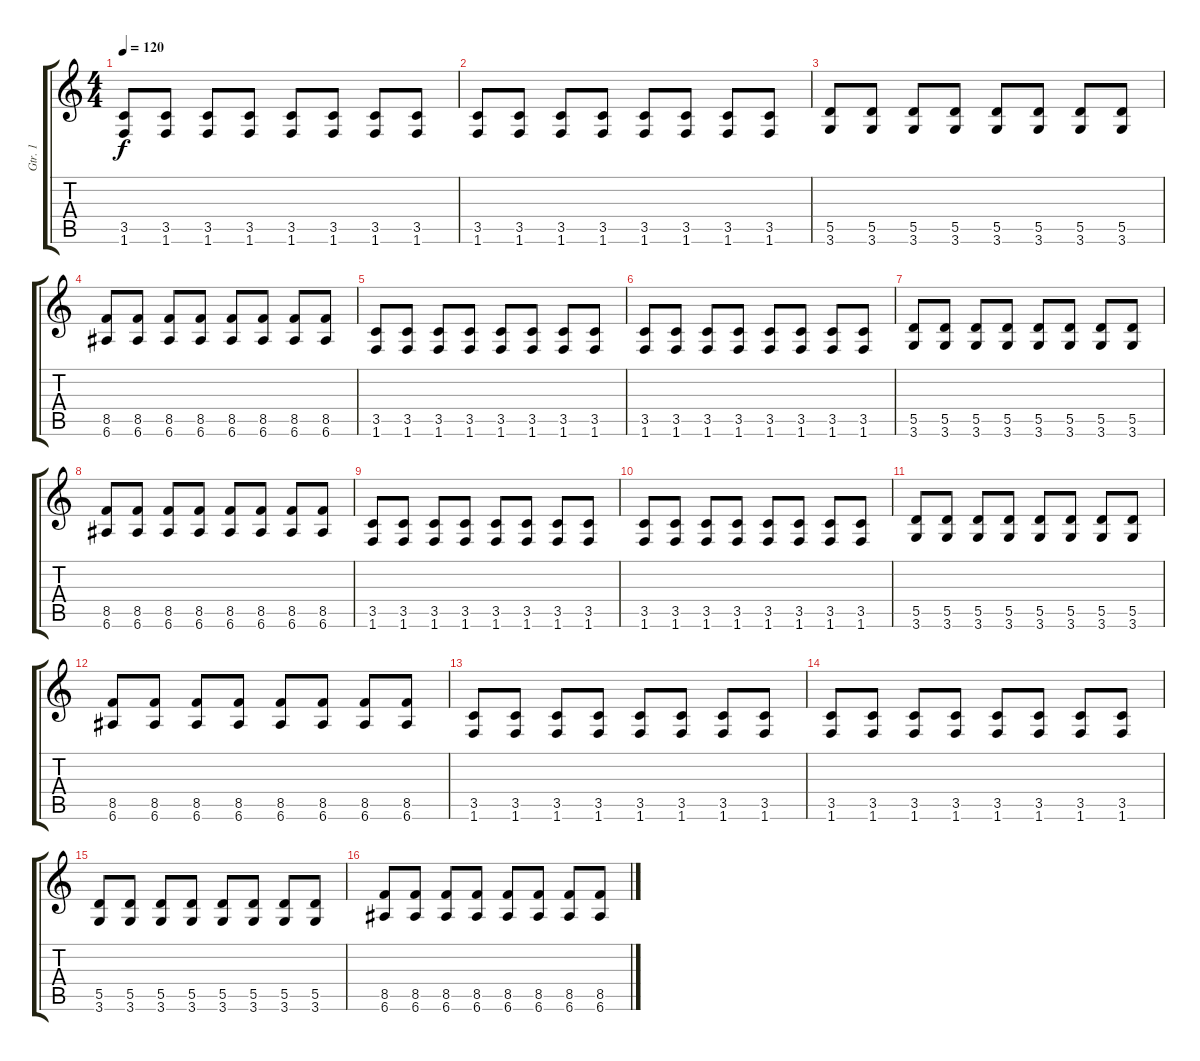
\track ("Gtr. 1" "Gtr. 1") {instrument electricguitarmuted}
\staff {score tabs}
\tuning (E4 B3 G3 D3 A2 E2) {hide}
\ts (4 4)
\tempo 120
\clef g2
\ks c
(3.5 1.6).8{dy f} (3.5 1.6).8 (3.5 1.6).8 (3.5 1.6).8 (3.5 1.6).8 (3.5 1.6).8 (3.5 1.6).8 (3.5 1.6).8 |
(3.5 1.6).8 (3.5 1.6).8 (3.5 1.6).8 (3.5 1.6).8 (3.5 1.6).8 (3.5 1.6).8 (3.5 1.6).8 (3.5 1.6).8 |
(5.5 3.6).8 (5.5 3.6).8 (5.5 3.6).8 (5.5 3.6).8 (5.5 3.6).8 (5.5 3.6).8 (5.5 3.6).8 (5.5 3.6).8 |
(8.5 6.6).8 (8.5 6.6).8 (8.5 6.6).8 (8.5 6.6).8 (8.5 6.6).8 (8.5 6.6).8 (8.5 6.6).8 (8.5 6.6).8 |
(3.5 1.6).8 (3.5 1.6).8 (3.5 1.6).8 (3.5 1.6).8 (3.5 1.6).8 (3.5 1.6).8 (3.5 1.6).8 (3.5 1.6).8 |
(3.5 1.6).8 (3.5 1.6).8 (3.5 1.6).8 (3.5 1.6).8 (3.5 1.6).8 (3.5 1.6).8 (3.5 1.6).8 (3.5 1.6).8 |
(5.5 3.6).8 (5.5 3.6).8 (5.5 3.6).8 (5.5 3.6).8 (5.5 3.6).8 (5.5 3.6).8 (5.5 3.6).8 (5.5 3.6).8 |
(8.5 6.6).8 (8.5 6.6).8 (8.5 6.6).8 (8.5 6.6).8 (8.5 6.6).8 (8.5 6.6).8 (8.5 6.6).8 (8.5 6.6).8 |
(3.5 1.6).8 (3.5 1.6).8 (3.5 1.6).8 (3.5 1.6).8 (3.5 1.6).8 (3.5 1.6).8 (3.5 1.6).8 (3.5 1.6).8 |
(3.5 1.6).8 (3.5 1.6).8 (3.5 1.6).8 (3.5 1.6).8 (3.5 1.6).8 (3.5 1.6).8 (3.5 1.6).8 (3.5 1.6).8 |
(5.5 3.6).8 (5.5 3.6).8 (5.5 3.6).8 (5.5 3.6).8 (5.5 3.6).8 (5.5 3.6).8 (5.5 3.6).8 (5.5 3.6).8 |
(8.5 6.6).8 (8.5 6.6).8 (8.5 6.6).8 (8.5 6.6).8 (8.5 6.6).8 (8.5 6.6).8 (8.5 6.6).8 (8.5 6.6).8 |
(3.5 1.6).8 (3.5 1.6).8 (3.5 1.6).8 (3.5 1.6).8 (3.5 1.6).8 (3.5 1.6).8 (3.5 1.6).8 (3.5 1.6).8 |
(3.5 1.6).8 (3.5 1.6).8 (3.5 1.6).8 (3.5 1.6).8 (3.5 1.6).8 (3.5 1.6).8 (3.5 1.6).8 (3.5 1.6).8 |
(5.5 3.6).8 (5.5 3.6).8 (5.5 3.6).8 (5.5 3.6).8 (5.5 3.6).8 (5.5 3.6).8 (5.5 3.6).8 (5.5 3.6).8 |
(8.5 6.6).8 (8.5 6.6).8 (8.5 6.6).8 (8.5 6.6).8 (8.5 6.6).8 (8.5 6.6).8 (8.5 6.6).8 (8.5 6.6).8
